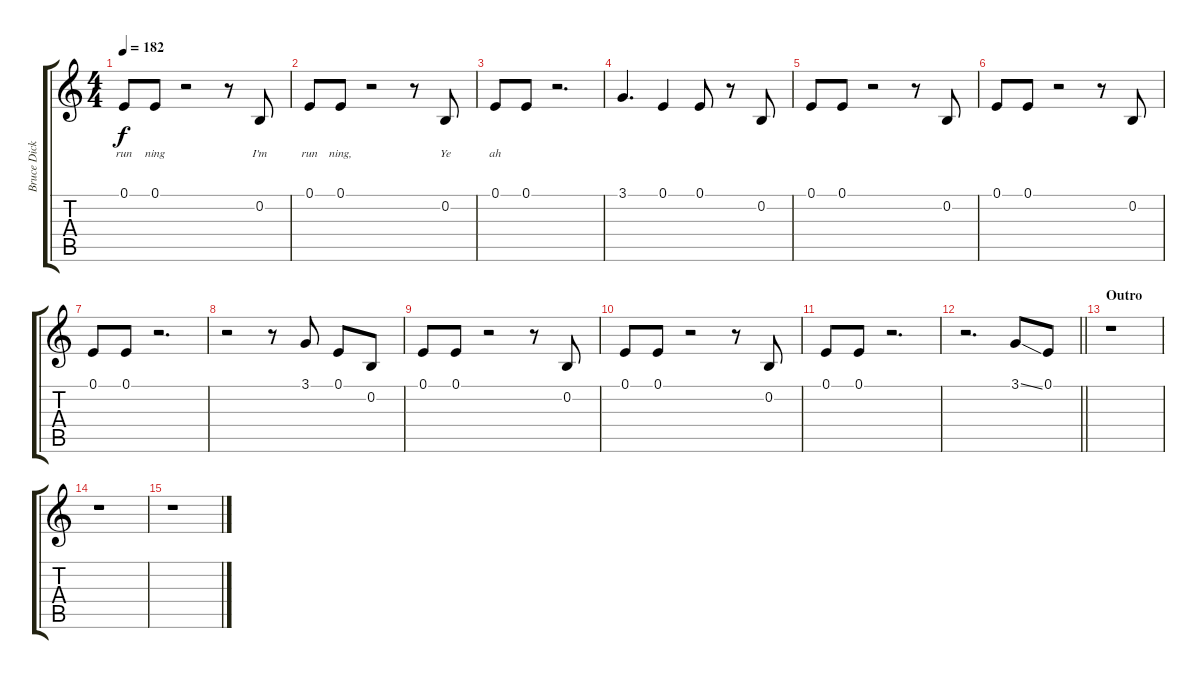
\track ("Bruce Dickinson" "Bruce Dick") {instrument lead2sawtooth}
\staff {score tabs}
\tuning (E4 B3 G3 D3 A2 E2) {hide}
\ts (4 4)
\tempo 182
\clef g2
\ks c
0.1.8{lyrics (0 "run") lyrics (1 "") lyrics (2 "") lyrics (3 "") lyrics (4 "") dy f} 0.1.8{lyrics (0 "ning") lyrics (1 "") lyrics (2 "") lyrics (3 "") lyrics (4 "")} r.2 r.8 0.2.8{lyrics (0 "I'm") lyrics (1 "") lyrics (2 "") lyrics (3 "") lyrics (4 "")} |
0.1.8{lyrics (0 "run") lyrics (1 "") lyrics (2 "") lyrics (3 "") lyrics (4 "")} 0.1.8{lyrics (0 "ning,") lyrics (1 "") lyrics (2 "") lyrics (3 "") lyrics (4 "")} r.2 r.8 0.2.8{lyrics (0 "Ye") lyrics (1 "") lyrics (2 "") lyrics (3 "") lyrics (4 "")} |
0.1.8{lyrics (0 "ah") lyrics (1 "") lyrics (2 "") lyrics (3 "") lyrics (4 "")} 0.1.8 r.2{d} |
3.1.4{d} 0.1.4 0.1.8 r.8 0.2.8 |
0.1.8 0.1.8 r.2 r.8 0.2.8 |
0.1.8 0.1.8 r.2 r.8 0.2.8 |
0.1.8 0.1.8 r.2{d} |
r.2 r.8 3.1.8 0.1.8 0.2.8 |
0.1.8 0.1.8 r.2 r.8 0.2.8 |
0.1.8 0.1.8 r.2 r.8 0.2.8 |
0.1.8 0.1.8 r.2{d} |
\barLineRight lightlight
r.2{d} 3.1{ss}.8 0.1.8 |
\section ("" "Outro")
r.1 |
r.1 |
r.1
